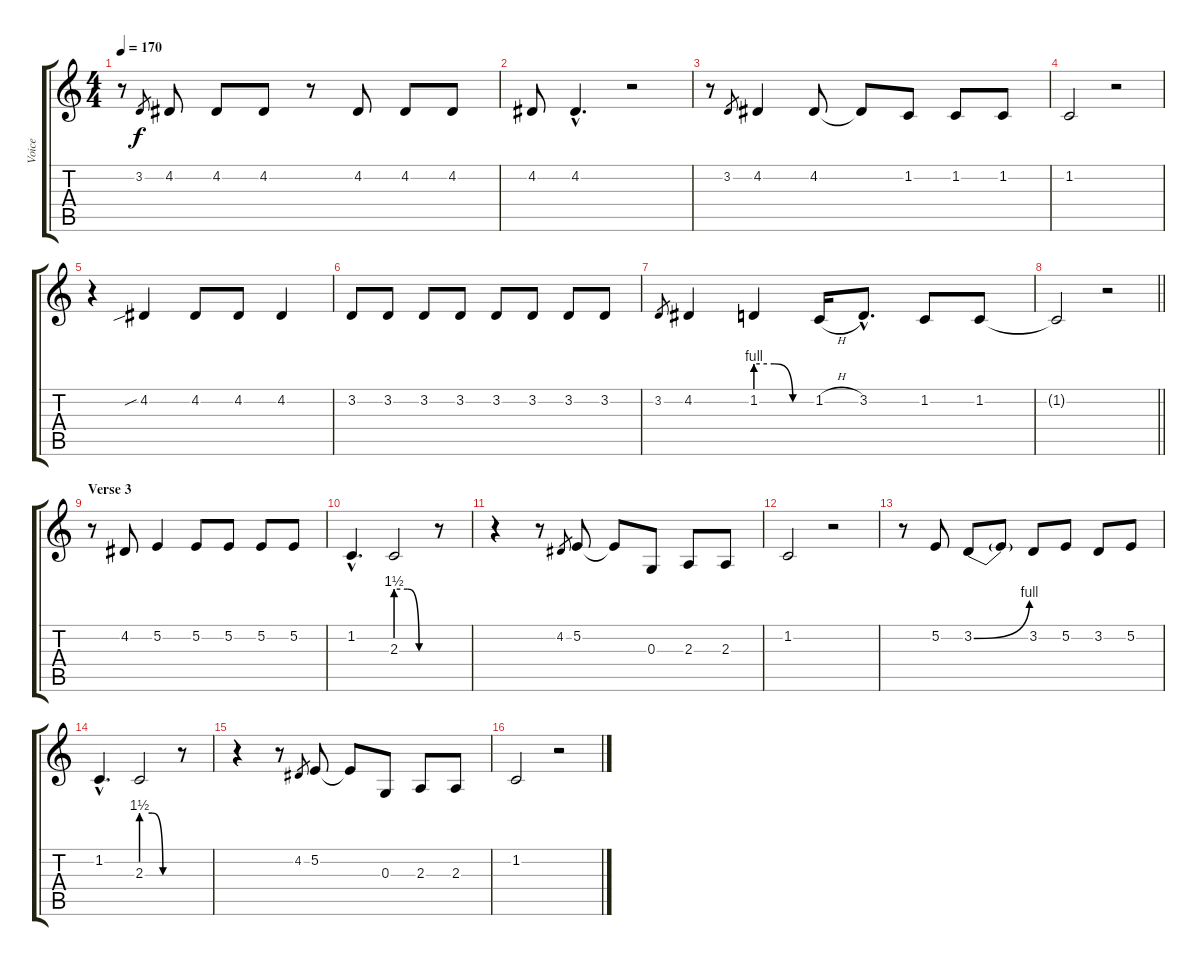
\track ("Voice" "Voice") {instrument trumpet}
\staff {score tabs}
\tuning (E4 B3 G3 D3 A2 E2) {hide}
\ts (4 4)
\tempo 170
\clef g2
\ks c
r.8{dy f} 3.2.8{gr} 4.2.8 4.2.8 4.2.8 r.8 4.2.8 4.2.8 4.2.8 |
4.2.8 4.2{hac}.4{d} r.2 |
r.8 3.2.8{gr} 4.2.4 4.2.8 4.2{t}.8 1.2.8 1.2.8 1.2.8 |
1.2.2 r.2 |
r.4 4.2{sib}.4 4.2.8 4.2.8 4.2.4 |
3.2.8 3.2.8 3.2.8 3.2.8 3.2.8 3.2.8 3.2.8 3.2.8 |
3.2.8{gr} 4.2.4 1.2{be (custom 0 4 20 4 40 0 60 0)}.4 1.2{h}.16 3.2{hac}.8{d} 1.2.8 1.2.8 |
\barLineRight lightlight
1.2{t}.2 r.2 |
\section ("" "Verse 3")
r.8 4.2.8 5.2.4 5.2.8 5.2.8 5.2.8 5.2.8 |
1.2{hac}.4{d} 2.3{be (custom 0 6 20 6 40 0 60 0)}.2 r.8 |
r.4 r.8 4.2.8{gr} 5.2.8 5.2{t}.8 0.3.8 2.3.8 2.3.8 |
1.2.2 r.2 |
r.8 5.2.8 3.2{be (bend 0 0 60 4)}.8 3.2{t}.8 3.2.8 5.2.8 3.2.8 5.2.8 |
1.2{hac}.4{d} 2.3{be (custom 0 6 20 6 40 0 60 0)}.2 r.8 |
r.4 r.8 4.2.8{gr} 5.2.8 5.2{t}.8 0.3.8 2.3.8 2.3.8 |
1.2.2 r.2
